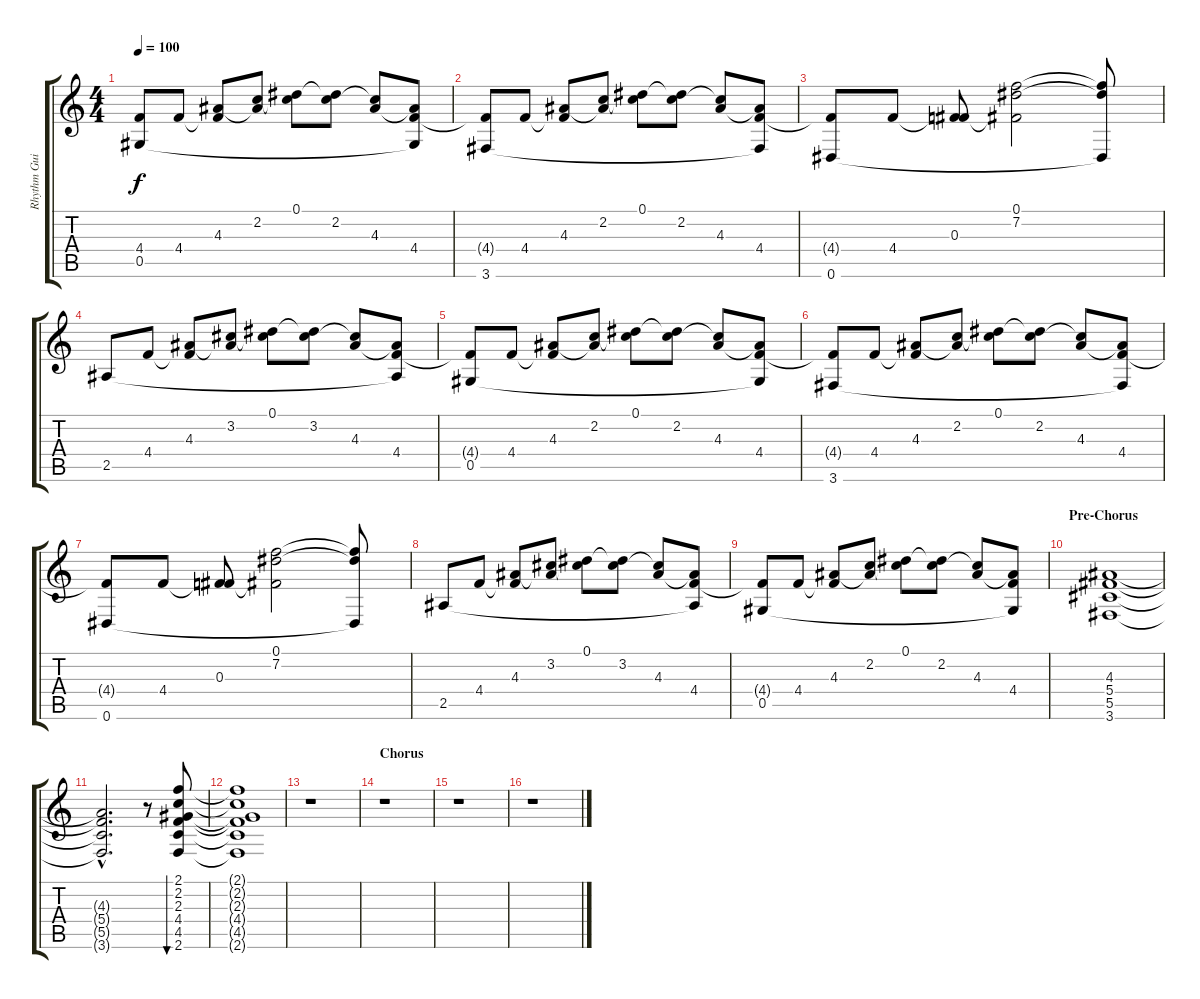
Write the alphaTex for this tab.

\track ("Rhythm Guitar" "Rhythm Gui") {instrument electricguitarclean}
\staff {score tabs}
\tuning (Eb4 Bb3 Gb3 Db3 Ab2 Eb2) {hide}
\ts (4 4)
\tempo 100
\clef g2
\ks c
(4.4{t} 0.5).8{dy f} 4.4.8 (4.3 4.4{t}).8 (2.2 4.3{t}).8 (0.1 2.2{t}).8 (0.1{t} 2.2).8 (2.2{t} 4.3).8 (4.3{t} 4.4 0.5{t}).8 |
(4.4{t} 3.6).8 4.4.8 (4.3 4.4{t}).8 (2.2 4.3{t}).8 (0.1 2.2{t}).8 (0.1{t} 2.2).8 (2.2{t} 4.3).8 (4.3{t} 4.4 3.6{t}).8 |
(4.4{t} 0.6).8 4.4.8 (0.3 4.4{t}).8 (0.1 7.2 0.3{t}).2 (0.1{t} 7.2{t} 0.6{t}).8 |
2.5.8 4.4.8 (4.3 4.4{t}).8 (3.2 4.3{t}).8 (0.1 3.2{t}).8 (0.1{t} 3.2).8 (3.2{t} 4.3).8 (4.3{t} 4.4 2.5{t}).8 |
(4.4{t} 0.5).8 4.4.8 (4.3 4.4{t}).8 (2.2 4.3{t}).8 (0.1 2.2{t}).8 (0.1{t} 2.2).8 (2.2{t} 4.3).8 (4.3{t} 4.4 0.5{t}).8 |
(4.4{t} 3.6).8 4.4.8 (4.3 4.4{t}).8 (2.2 4.3{t}).8 (0.1 2.2{t}).8 (0.1{t} 2.2).8 (2.2{t} 4.3).8 (4.3{t} 4.4 3.6{t}).8 |
(4.4{t} 0.6).8 4.4.8 (0.3 4.4{t}).8 (0.1 7.2 0.3{t}).2 (0.1{t} 7.2{t} 0.6{t}).8 |
2.5.8 4.4.8 (4.3 4.4{t}).8 (3.2 4.3{t}).8 (0.1 3.2{t}).8 (0.1{t} 3.2).8 (3.2{t} 4.3).8 (4.3{t} 4.4 2.5{t}).8 |
(4.4{t} 0.5).8 4.4.8 (4.3 4.4{t}).8 (2.2 4.3{t}).8 (0.1 2.2{t}).8 (0.1{t} 2.2).8 (2.2{t} 4.3).8 (4.3{t} 4.4 0.5{t}).8 |
\section ("" "Pre-Chorus")
(4.3 5.4 5.5 3.6).1 |
(4.3{hac t} 5.4{hac t} 5.5{hac t} 3.6{hac t}).2{d} r.8 (2.1 2.2 2.3 4.4 4.5 2.6).8{bu 240} |
(2.1{t} 2.2{t} 2.3{t} 4.4{t} 4.5{t} 2.6{t}).1 |
r.1 |
\section ("" "Chorus")
r.1 |
r.1 |
r.1
